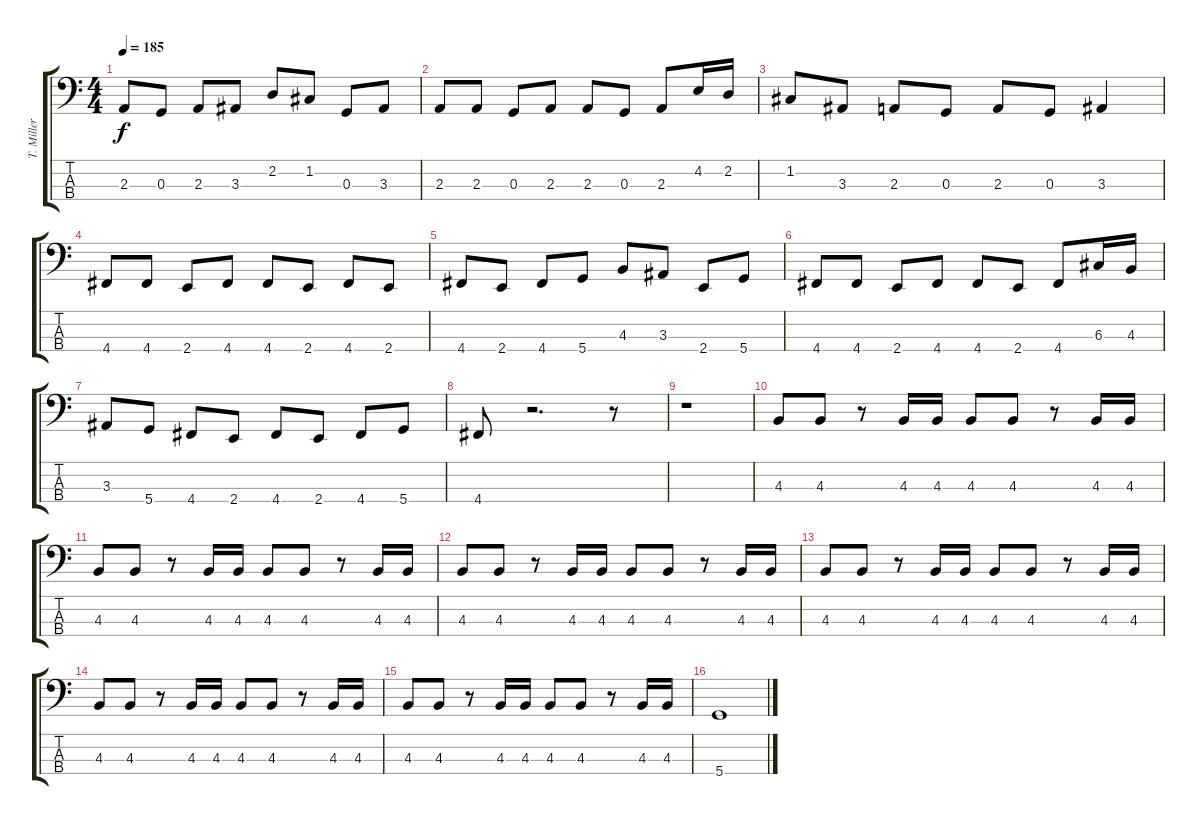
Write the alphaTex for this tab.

\track ("T. Miller " "T. Miller ") {instrument electricbassfinger}
\staff {score tabs}
\tuning (F2 C2 G1 D1) {hide}
\ts (4 4)
\tempo 185
\clef f4
\ks c
2.3.8{dy f} 0.3.8 2.3.8 3.3.8 2.2.8 1.2.8 0.3.8 3.3.8 |
2.3.8 2.3.8 0.3.8 2.3.8 2.3.8 0.3.8 2.3.8 4.2.16 2.2.16 |
1.2.8 3.3.8 2.3.8 0.3.8 2.3.8 0.3.8 3.3.4 |
4.4.8 4.4.8 2.4.8 4.4.8 4.4.8 2.4.8 4.4.8 2.4.8 |
4.4.8 2.4.8 4.4.8 5.4.8 4.3.8 3.3.8 2.4.8 5.4.8 |
4.4.8 4.4.8 2.4.8 4.4.8 4.4.8 2.4.8 4.4.8 6.3.16 4.3.16 |
3.3.8 5.4.8 4.4.8 2.4.8 4.4.8 2.4.8 4.4.8 5.4.8 |
4.4.8 r.2{d} r.8 |
r.1 |
4.3.8 4.3.8 r.8 4.3.16 4.3.16 4.3.8 4.3.8 r.8 4.3.16 4.3.16 |
4.3.8 4.3.8 r.8 4.3.16 4.3.16 4.3.8 4.3.8 r.8 4.3.16 4.3.16 |
4.3.8 4.3.8 r.8 4.3.16 4.3.16 4.3.8 4.3.8 r.8 4.3.16 4.3.16 |
4.3.8 4.3.8 r.8 4.3.16 4.3.16 4.3.8 4.3.8 r.8 4.3.16 4.3.16 |
4.3.8 4.3.8 r.8 4.3.16 4.3.16 4.3.8 4.3.8 r.8 4.3.16 4.3.16 |
4.3.8 4.3.8 r.8 4.3.16 4.3.16 4.3.8 4.3.8 r.8 4.3.16 4.3.16 |
5.4.1
